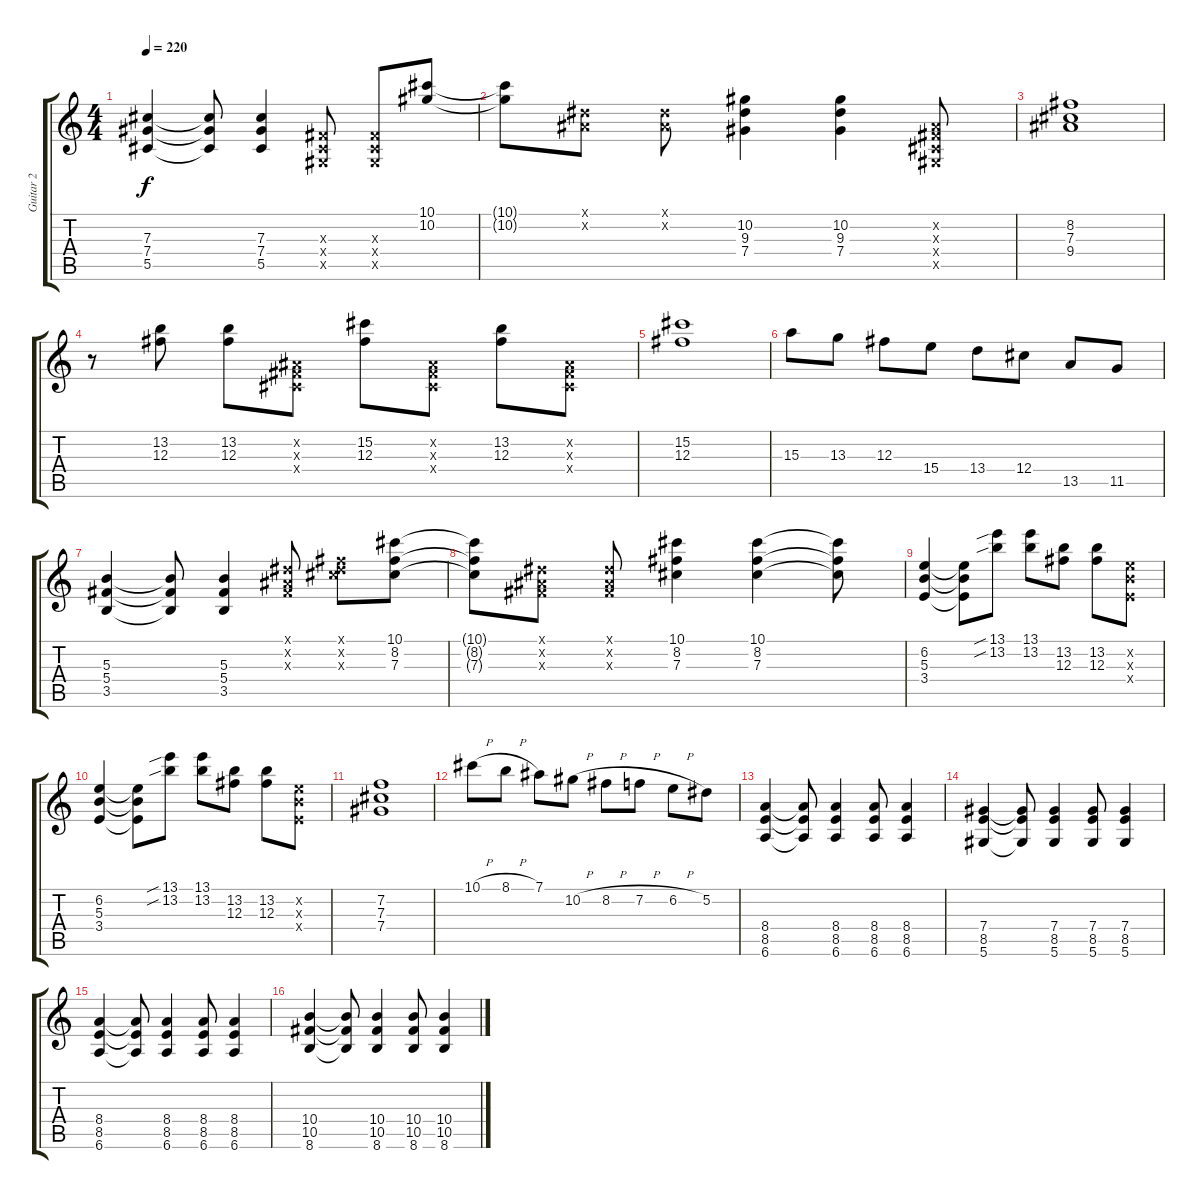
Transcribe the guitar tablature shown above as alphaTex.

\track ("Guitar 2" "Guitar 2") {instrument overdrivenguitar}
\staff {score tabs}
\tuning (Eb4 Bb3 Gb3 Db3 Ab2 Eb2) {hide}
\ts (4 4)
\tempo 220
\clef g2
\ks c
(7.3 7.4 5.5).4{dy f} (7.3{t} 7.4{t} 5.5{t}).8 (7.3 7.4 5.5).4 (0.3{x} 0.4{x} 0.5{x}).8 (0.3{x} 0.4{x} 0.5{x}).8 (10.1 10.2).8 |
(10.1{t} 10.2{t}).8 (0.1{x} 0.2{x}).8 (0.1{x} 0.2{x}).8 (10.2 9.3 7.4).4 (10.2 9.3 7.4).4 (0.2{x} 0.3{x} 0.4{x} 0.5{x}).8 |
(8.2 7.3 9.4).1 |
r.8 (13.2 12.3).8 (13.2 12.3).8 (0.2{x} 0.3{x} 0.4{x}).8 (15.2 12.3).8 (0.2{x} 0.3{x} 0.4{x}).8 (13.2 12.3).8 (0.2{x} 0.3{x} 0.4{x}).8 |
(15.2 12.3).1 |
15.3.8 13.3.8 12.3.8 15.4.8 13.4.8 12.4.8 13.5.8 11.5.8 |
(5.3 5.4 3.5).4 (5.3{t} 5.4{t} 3.5{t}).8 (5.3 5.4 3.5).4 (0.1{x} 0.2{x} 0.3{x}).8 (0.1{x} 8.2{x} 7.3{x}).8 (10.1 8.2 7.3).8 |
(10.1{t} 8.2{t} 7.3{t}).8 (0.1{x} 0.2{x} 0.3{x}).8 (0.1{x} 0.2{x} 0.3{x}).8 (10.1 8.2 7.3).4 (10.1 8.2 7.3).4 (10.1{t} 8.2{t} 7.3{t}).8 |
(6.2 5.3 3.4).4 (6.2{t} 5.3{t} 3.4{t}).8 (13.1{sib} 13.2{sib}).8 (13.1 13.2).8 (13.2 12.3).8 (13.2 12.3).8 (6.2{x} 5.3{x} 3.4{x}).8 |
(6.2 5.3 3.4).4 (6.2{t} 5.3{t} 3.4{t}).8 (13.1{sib} 13.2{sib}).8 (13.1 13.2).8 (13.2 12.3).8 (13.2 12.3).8 (6.2{x} 5.3{x} 3.4{x}).8 |
(7.2 7.3 7.4).1 |
10.1{h}.8 8.1{h}.8 7.1.8 10.2{h}.8 8.2{h}.8 7.2{h}.8 6.2{h}.8 5.2.8 |
(8.4 8.5 6.6).4{instrument overdrivenguitar} (8.4{t} 8.5{t} 6.6{t}).8 (8.4 8.5 6.6).4 (8.4 8.5 6.6).8 (8.4 8.5 6.6).4 |
(7.4 8.5 5.6).4 (7.4{t} 8.5{t} 5.6{t}).8 (7.4 8.5 5.6).4 (7.4 8.5 5.6).8 (7.4 8.5 5.6).4 |
(8.4 8.5 6.6).4 (8.4{t} 8.5{t} 6.6{t}).8 (8.4 8.5 6.6).4 (8.4 8.5 6.6).8 (8.4 8.5 6.6).4 |
(10.4 10.5 8.6).4 (10.4{t} 10.5{t} 8.6{t}).8 (10.4 10.5 8.6).4 (10.4 10.5 8.6).8 (10.4 10.5 8.6).4
